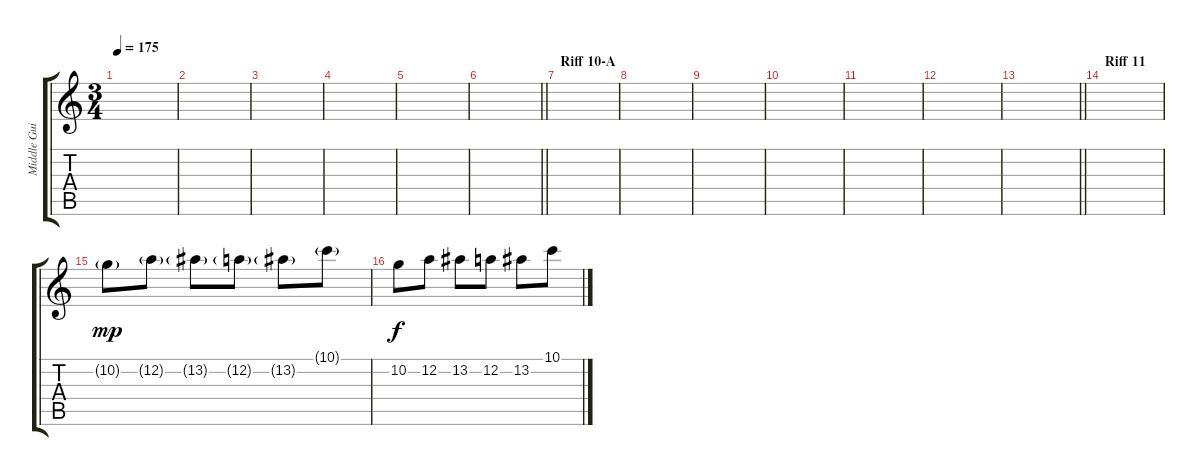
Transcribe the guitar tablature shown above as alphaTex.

\track ("Middle Guitar" "Middle Gui") {instrument distortionguitar}
\staff {score tabs}
\tuning (D4 A3 F3 C3 G2 D2) {hide}
\ts (3 4)
\tempo 175
\clef g2
\ks c
|
|
|
|
|
\barLineRight lightlight
|
\section ("" "Riff 10-A")
|
|
|
|
|
|
\barLineRight lightlight
|
\section ("" "Riff 11")
|
10.2{g}.8{dy mp} 12.2{g}.8 13.2{g}.8 12.2{g}.8 13.2{g}.8 10.1{g}.8 |
10.2.8{dy f} 12.2.8 13.2.8 12.2.8 13.2.8 10.1.8
